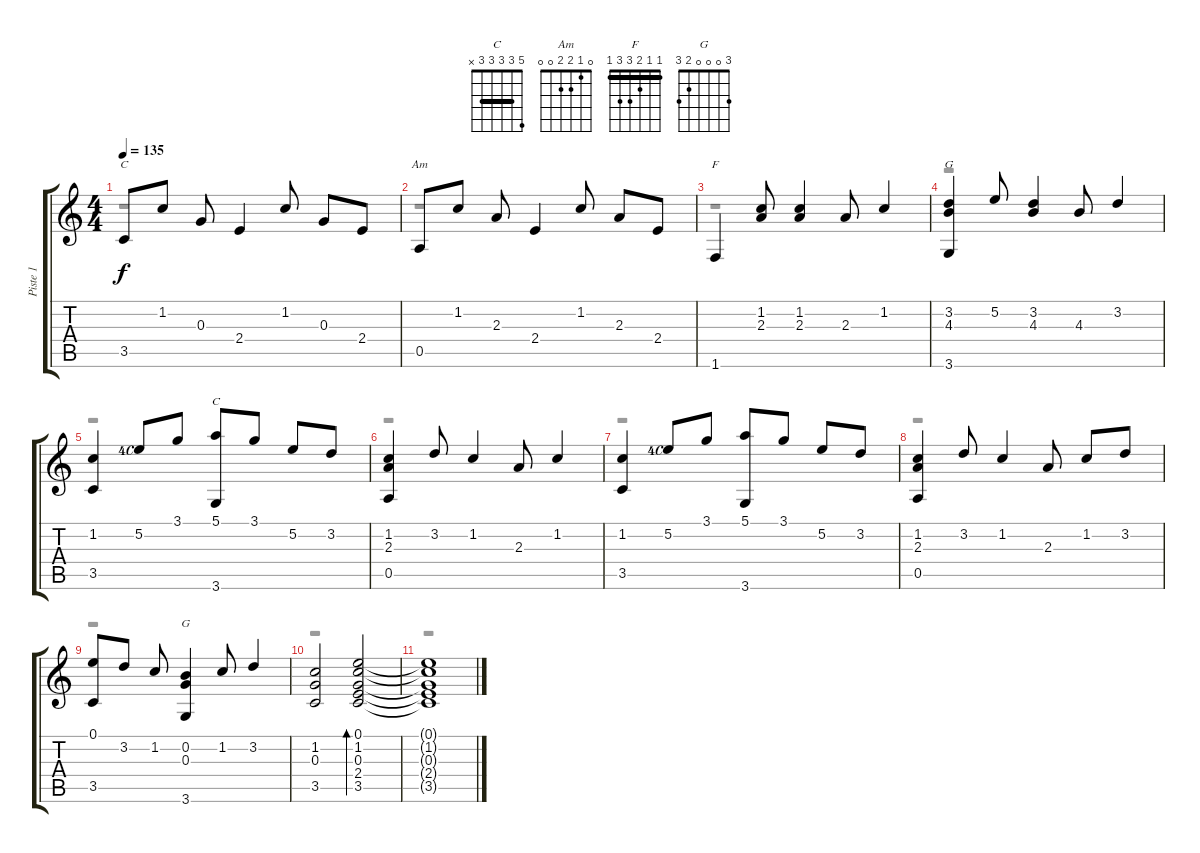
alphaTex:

\track ("Piste 1" "Piste 1") {instrument acousticguitarnylon}
\staff {score tabs}
\tuning (E4 B3 G3 D3 A2 E2) {hide}
\chord ("C" 0 1 0 2 3 3)
\chord ("Am" 0 1 2 2 0 0)
\chord ("F" 1 1 2 3 3 1) {barre 1}
\chord ("G" 3 3 4 5 5 3) {barre 3}
\chord ("C" 5 3 3 3 3 x) {barre 3}
\chord ("G" 3 0 0 0 2 3)
\voice
\ts (4 4)
\tempo 135
\clef g2
\ks c
3.5.8{ch "C" dy f} 1.2.8{beam split} 0.3.8{beam Up} 2.4.4{beam Up beam split} 1.2.8{beam split} 0.3.8{beam Up} 2.4.8{beam Up} |
0.5.8{ch "Am"} 1.2.8{beam split} 2.3.8{beam Up} 2.4.4{beam Up beam split} 1.2.8 2.3.8 2.4.8 |
1.6.4{ch "F" beam split} (1.2 2.3).8{beam Up beam split} (1.2 2.3).4{beam Up} 2.3.8{beam Up beam split} 1.2.4 |
(3.2 4.3 3.6).4{ch "G" beam Up beam split} 5.2.8{beam split} (3.2 4.3).4{beam Up} 4.3.8{beam Up beam split} 3.2.4 |
(1.2 3.5).4 5.2{lf 5 rf 5}.8 3.1.8 (5.1 3.6).8{ch "C"} 3.1.8 5.2.8 3.2.8 |
(1.2 2.3 0.5).4{beam Up beam split} 3.2.8 1.2.4{beam split} 2.3.8{beam Up beam split} 1.2.4 |
(1.2 3.5).4 5.2{lf 5 rf 5}.8 3.1.8 (5.1 3.6).8 3.1.8 5.2.8 3.2.8 |
(1.2 2.3 0.5).4{beam Up beam split} 3.2.8 1.2.4{beam split} 2.3.8{beam Up beam split} 1.2.8 3.2.8 |
(0.1 3.5).8 3.2.8 1.2.8{beam split} (0.2 0.3 3.6).4{ch "G" beam Up beam split} 1.2.8 3.2.4 |
(1.2 0.3 3.5).2{beam Up} (0.1 1.2 0.3 2.4 3.5).2{bd 240 beam Up} |
(0.1{t} 1.2{t} 0.3{t} 2.4{t} 3.5{t}).1
\voice
\clef g2
\ottava regular
\simile none
\ks c
r.1{dy f} |
r.1 |
r.1 |
r.1 |
r.1 |
r.1 |
r.1 |
r.1 |
r.1 |
r.1 |
r.1
